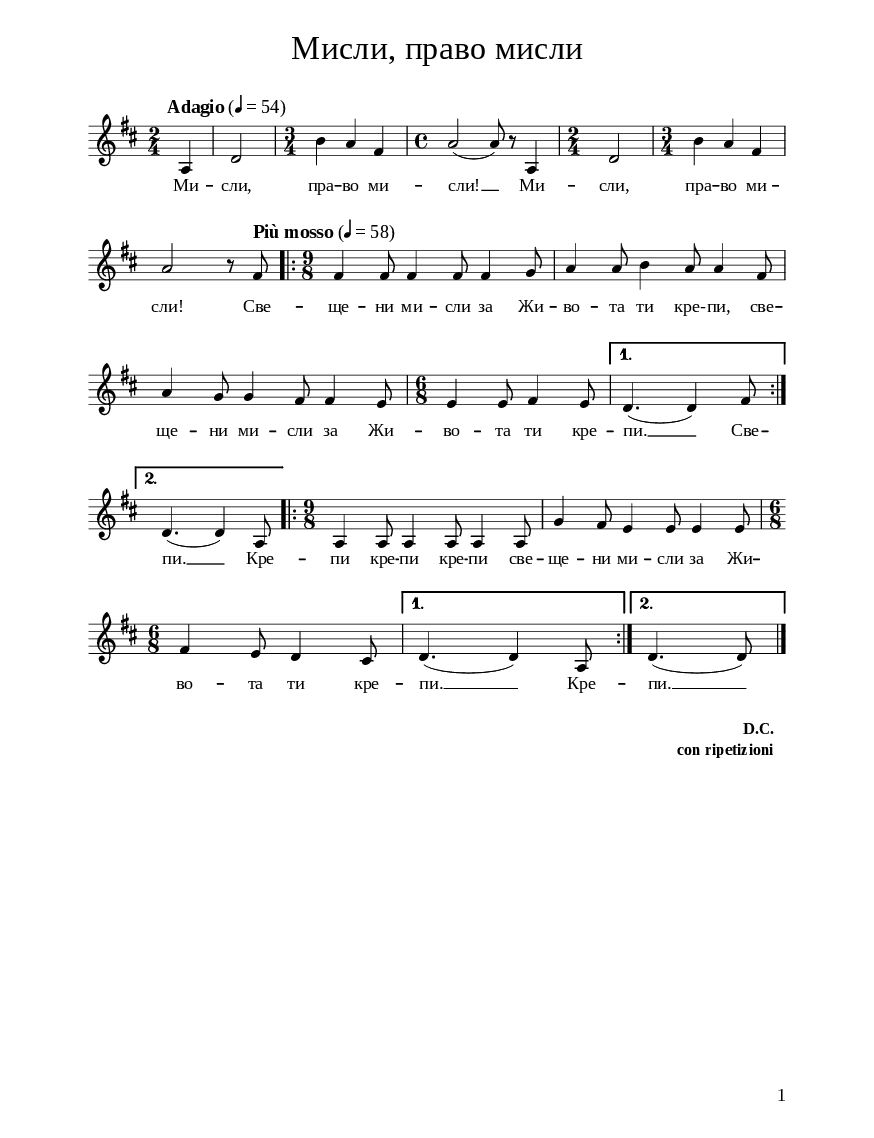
\version "2.24.2"

% include paper part and global functions
\include "include/globals.ily"

\bookpart {
  \label #'ref093
  \tocItem \markup "Мисли, право мисли – Misli, pravo misli"
  \include "include/bookpart-paper.ily"
  \score {
    \include "include/score-layout.ily"

  
  \new Voice \absolute  {
    \clef treble
    \key d \major
    \time 2/4 
      \tempoFunc "Adagio" 4 "54"

      \partial 4
      \autoBeamOff

      a4 | d'2 | \time 3/4 b'4 a' fis' | \time 4/4 a'2 ( a'8 ) r8 a4 | \time 2/4 d'2 | \time 3/4 b'4 a'4 fis'4 \break

      a'2 r8

      \tempoFunc "Più mosso" 4 "58"
      fis'8 | \repeat volta 2 {
        \time 9/8 fis'4 fis'8 fis'4 fis'8 fis'4 g'8 | a'4 a'8 b'4 a'8 a'4 fis'8 | \break

        a'4 g'8 g'4 fis'8 fis'4 e'8 | \time 6/8 e'4 e'8 fis'4 e'8 |
      } \alternative {
        {d'4. (d'4 ) fis'8 \break}
        {d'4. (d'4) a8 }
      } \repeat volta 2 {
        \time 9/8 a4 a8 a4 a8 a4 a8 | g'4 fis'8 e'4 e'8 e'4 e'8 | \break

        \time 6/8  fis'4 e'8 d'4 cis'8 |
      } \alternative { { d'4. ( d'4 ) a8 } { d'4. ( d'8 ) } } \bar "|."

    }

    \addlyrics {
      Ми -- сли, пра -- во ми -- сли! __  Ми -- сли, пра -- во ми -- сли!

      Све -- ще -- ни ми -- сли за Жи -- во -- та ти "кре-" -- пи, све -- ще -- ни ми -- сли за Жи -- во -- та ти кре -- пи. __ Све -- пи. __  Кре -- пи кре -- пи

      кре -- пи све -- ще -- ни ми -- сли за Жи -- во -- та ти кре -- пи. __  Кре -- пи. __ 
    }

    \header {
      title = \titleFunc "Мисли, право мисли" "Misli, pravo misli"
    }

    \midi{}

  } % score
 
  \markup \dc-two "D.C.""con ripetizioni"
  

  % include foreign translation(s) of the song
  

} % bookpart
